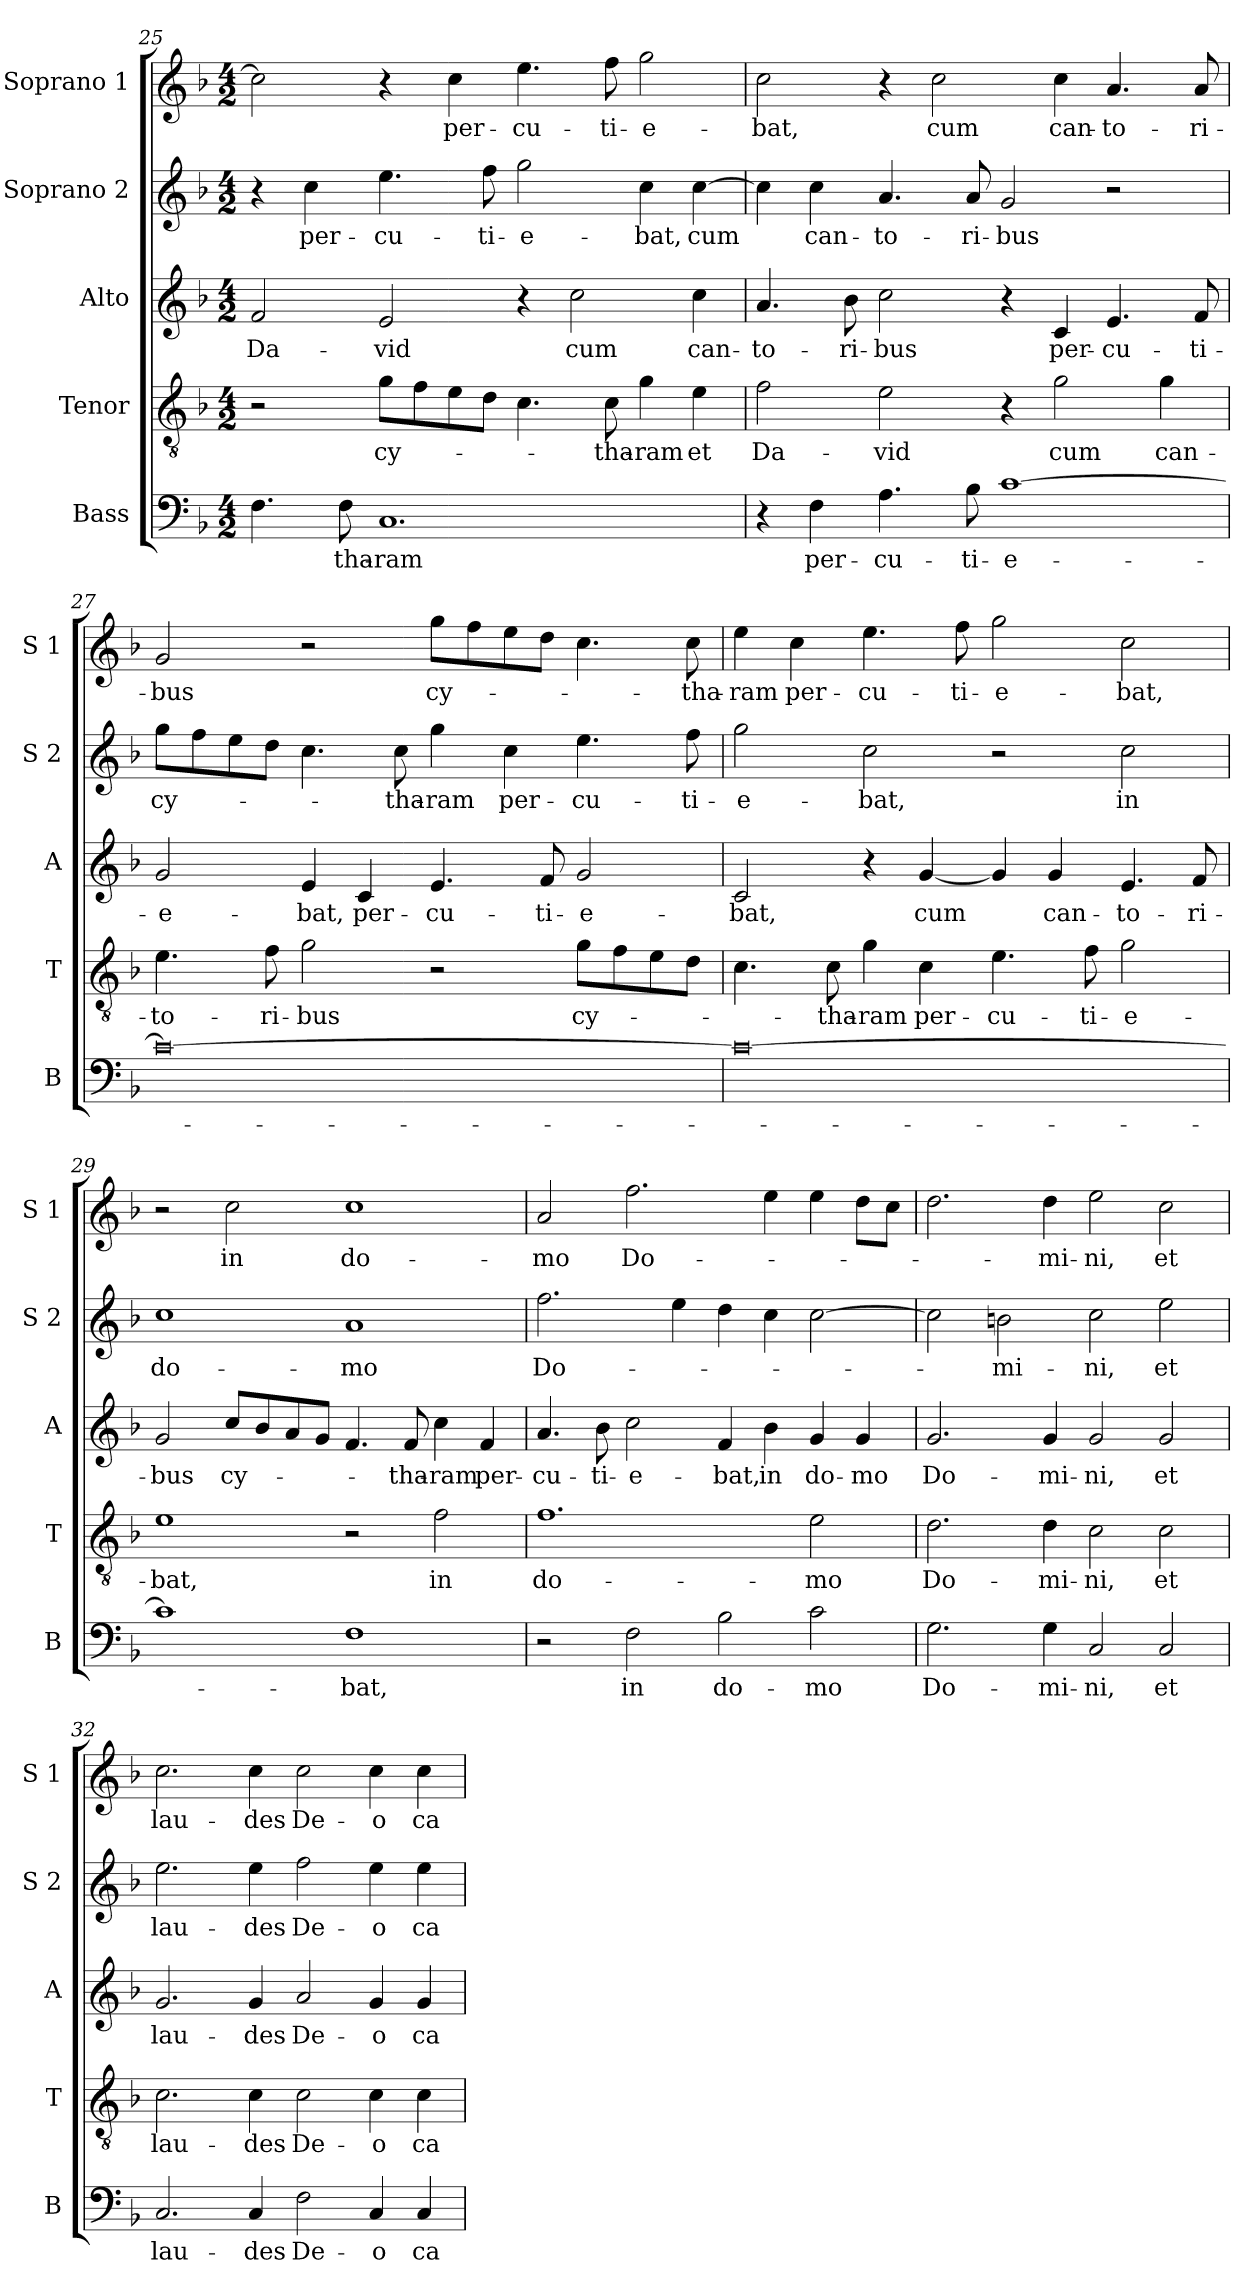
**kern	**text	**kern	**text	**kern	**text	**kern	**text	**kern	**text
*part5	*part5	*part4	*part4	*part3	*part3	*part2	*part2	*part1	*part1
*staff5	*staff5	*staff4	*staff4	*staff3	*staff3	*staff2	*staff2	*staff1	*staff1
*I"Bass	*	*I"Tenor	*	*I"Alto	*	*I"Soprano 2	*	*I"Soprano 1	*
*I'B	*	*I'T	*	*I'A	*	*I'S 2	*	*I'S 1	*
*clefF4	*	*clefGv2	*	*clefG2	*	*clefG2	*	*clefG2	*
*k[b-]	*	*k[b-]	*	*k[b-]	*	*k[b-]	*	*k[b-]	*
*F:	*	*F:	*	*F:	*	*F:	*	*F:	*
*M4/2	*	*M4/2	*	*M4/2	*	*M4/2	*	*M4/2	*
=25	=25	=25	=25	=25	=25	=25	=25	=25	=25
!	!	!	!	!	!LO:LY:b	!	!	!	!
4.F\	.	2r	.	2f/	Da-	4r	.	2cc\]	.
!	!	!	!	!	!	!	!LO:LY:b	!	!
.	.	.	.	.	.	4cc\	per-	.	.
!	!LO:LY:b	!	!	!	!	!	!	!	!
8F\	-tha-	.	.	.	.	.	.	.	.
!	!LO:LY:b	!	!LO:LY:b	!	!LO:LY:b	!	!LO:LY:b	!	!
1.C	-ram	8g\L	cy-	2e/	-vid	4.ee\	-cu-	4r	.
.	.	8f\	.	.	.	.	.	.	.
!	!	!	!	!	!	!	!	!	!LO:LY:b
.	.	8e\	.	.	.	.	.	4cc\	per-
!	!	!	!	!	!	!	!LO:LY:b	!	!
.	.	8d\J	.	.	.	8ff\	-ti-	.	.
!	!	!	!	!	!	!	!LO:LY:b	!	!LO:LY:b
.	.	4.c\	.	4r	.	2gg\	-e-	4.ee\	-cu-
!	!	!	!	!	!LO:LY:b	!	!	!	!
.	.	.	.	2cc\	cum	.	.	.	.
!	!	!	!LO:LY:b	!	!	!	!	!	!LO:LY:b
.	.	8c\	-tha-	.	.	.	.	8ff\	-ti-
!	!	!	!LO:LY:b	!	!	!	!LO:LY:b	!	!LO:LY:b
.	.	4g\	-ram	.	.	4cc\	-bat,	2gg\	-e-
!	!	!	!LO:LY:b	!	!LO:LY:b	!	!LO:LY:b	!	!
.	.	4e\	et	4cc\	can-	[4cc\	cum	.	.
!!LO:PB:g=z
=26	=26	=26	=26	=26	=26	=26	=26	=26	=26
!	!	!	!LO:LY:b	!	!LO:LY:b	!	!	!	!LO:LY:b
4r	.	2f\	Da-	4.a/	-to-	4cc\]	.	2cc\	-bat,
!	!LO:LY:b	!	!	!	!	!	!LO:LY:b	!	!
4F\	per-	.	.	.	.	4cc\	can-	.	.
!	!	!	!	!	!LO:LY:b	!	!	!	!
.	.	.	.	8b-\	-ri-	.	.	.	.
!	!LO:LY:b	!	!LO:LY:b	!	!LO:LY:b	!	!LO:LY:b	!	!
4.A\	-cu-	2e\	-vid	2cc\	-bus	4.a/	-to-	4r	.
!	!	!	!	!	!	!	!	!	!LO:LY:b
.	.	.	.	.	.	.	.	2cc\	cum
!	!LO:LY:b	!	!	!	!	!	!LO:LY:b	!	!
8B-\	-ti-	.	.	.	.	8a/	-ri-	.	.
!	!LO:LY:b	!	!	!	!	!	!LO:LY:b	!	!
[1c	-e-	4r	.	4r	.	2g/	-bus	.	.
!	!	!	!LO:LY:b	!	!LO:LY:b	!	!	!	!LO:LY:b
.	.	2g\	cum	4c/	per-	.	.	4cc\	can-
!	!	!	!	!	!LO:LY:b	!	!	!	!LO:LY:b
.	.	.	.	4.e/	-cu-	2r	.	4.a/	-to-
!	!	!	!LO:LY:b	!	!	!	!	!	!
.	.	4g\	can-	.	.	.	.	.	.
!	!	!	!	!	!LO:LY:b	!	!	!	!LO:LY:b
.	.	.	.	8f/	-ti-	.	.	8a/	-ri-
=27	=27	=27	=27	=27	=27	=27	=27	=27	=27
!	!	!	!LO:LY:b	!	!LO:LY:b	!	!LO:LY:b	!	!LO:LY:b
0c_	.	4.e\	-to-	2g/	-e-	8gg\L	cy-	2g/	-bus
.	.	.	.	.	.	8ff\	.	.	.
.	.	.	.	.	.	8ee\	.	.	.
!	!	!	!LO:LY:b	!	!	!	!	!	!
.	.	8f\	-ri-	.	.	8dd\J	.	.	.
!	!	!	!LO:LY:b	!	!LO:LY:b	!	!	!	!
.	.	2g\	-bus	4e/	-bat,	4.cc\	.	2r	.
!	!	!	!	!	!LO:LY:b	!	!	!	!
.	.	.	.	4c/	per-	.	.	.	.
!	!	!	!	!	!	!	!LO:LY:b	!	!
.	.	.	.	.	.	8cc\	-tha-	.	.
!	!	!	!	!	!LO:LY:b	!	!LO:LY:b	!	!LO:LY:b
.	.	2r	.	4.e/	-cu-	4gg\	-ram	8gg\L	cy-
.	.	.	.	.	.	.	.	8ff\	.
!	!	!	!	!	!	!	!LO:LY:b	!	!
.	.	.	.	.	.	4cc\	per-	8ee\	.
!	!	!	!	!	!LO:LY:b	!	!	!	!
.	.	.	.	8f/	-ti-	.	.	8dd\J	.
!	!	!	!LO:LY:b	!	!LO:LY:b	!	!LO:LY:b	!	!
.	.	8g\L	cy-	2g/	-e-	4.ee\	-cu-	4.cc\	.
.	.	8f\	.	.	.	.	.	.	.
.	.	8e\	.	.	.	.	.	.	.
!	!	!	!	!	!	!	!LO:LY:b	!	!LO:LY:b
.	.	8d\J	.	.	.	8ff\	-ti-	8cc\	-tha-
=28	=28	=28	=28	=28	=28	=28	=28	=28	=28
!	!	!	!	!	!LO:LY:b	!	!LO:LY:b	!	!LO:LY:b
0c_	.	4.c\	.	2c/	-bat,	2gg\	-e-	4ee\	-ram
!	!	!	!	!	!	!	!	!	!LO:LY:b
.	.	.	.	.	.	.	.	4cc\	per-
!	!	!	!LO:LY:b	!	!	!	!	!	!
.	.	8c\	-tha-	.	.	.	.	.	.
!	!	!	!LO:LY:b	!	!	!	!LO:LY:b	!	!LO:LY:b
.	.	4g\	-ram	4r	.	2cc\	-bat,	4.ee\	-cu-
!	!	!	!LO:LY:b	!	!LO:LY:b	!	!	!	!
.	.	4c\	per-	[4g/	cum	.	.	.	.
!	!	!	!	!	!	!	!	!	!LO:LY:b
.	.	.	.	.	.	.	.	8ff\	-ti-
!	!	!	!LO:LY:b	!	!	!	!	!	!LO:LY:b
.	.	4.e\	-cu-	4g/]	.	2r	.	2gg\	-e-
!	!	!	!	!	!LO:LY:b	!	!	!	!
.	.	.	.	4g/	can-	.	.	.	.
!	!	!	!LO:LY:b	!	!	!	!	!	!
.	.	8f\	-ti-	.	.	.	.	.	.
!	!	!	!LO:LY:b	!	!LO:LY:b	!	!LO:LY:b	!	!LO:LY:b
.	.	2g\	-e-	4.e/	-to-	2cc\	in	2cc\	-bat,
!	!	!	!	!	!LO:LY:b	!	!	!	!
.	.	.	.	8f/	-ri-	.	.	.	.
!!LO:LB:g=z
=29	=29	=29	=29	=29	=29	=29	=29	=29	=29
!	!	!	!LO:LY:b	!	!LO:LY:b	!	!LO:LY:b	!	!
1c]	.	1e	-bat,	2g/	-bus	1cc	do-	2r	.
!	!	!	!	!	!LO:LY:b	!	!	!	!LO:LY:b
.	.	.	.	8cc/L	cy-	.	.	2cc\	in
.	.	.	.	8b-/	.	.	.	.	.
.	.	.	.	8a/	.	.	.	.	.
.	.	.	.	8g/J	.	.	.	.	.
!	!LO:LY:b	!	!	!	!	!	!LO:LY:b	!	!LO:LY:b
1F	-bat,	2r	.	4.f/	.	1a	-mo	1cc	do-
!	!	!	!	!	!LO:LY:b	!	!	!	!
.	.	.	.	8f/	-tha-	.	.	.	.
!	!	!	!LO:LY:b	!	!LO:LY:b	!	!	!	!
.	.	2f\	in	4cc\	-ram	.	.	.	.
!	!	!	!	!	!LO:LY:b	!	!	!	!
.	.	.	.	4f/	per-	.	.	.	.
=30	=30	=30	=30	=30	=30	=30	=30	=30	=30
!	!	!	!LO:LY:b	!	!LO:LY:b	!	!LO:LY:b	!	!LO:LY:b
2r	.	1.f	do-	4.a/	-cu-	2.ff\	Do-	2a/	-mo
!	!	!	!	!	!LO:LY:b	!	!	!	!
.	.	.	.	8b-\	-ti-	.	.	.	.
!	!LO:LY:b	!	!	!	!LO:LY:b	!	!	!	!LO:LY:b
2F\	in	.	.	2cc\	-e-	.	.	2.ff\	Do-
.	.	.	.	.	.	4ee\	.	.	.
!	!LO:LY:b	!	!	!	!LO:LY:b	!	!	!	!
2B-\	do-	.	.	4f/	-bat,	4dd\	.	.	.
!	!	!	!	!	!LO:LY:b	!	!	!	!
.	.	.	.	4b-\	in	4cc\	.	4ee\	.
!	!LO:LY:b	!	!LO:LY:b	!	!LO:LY:b	!	!	!	!
2c\	-mo	2e\	-mo	4g/	do-	[2cc\	.	4ee\	.
!	!	!	!	!	!LO:LY:b	!	!	!	!
.	.	.	.	4g/	-mo	.	.	8dd\L	.
.	.	.	.	.	.	.	.	8cc\J	.
=31	=31	=31	=31	=31	=31	=31	=31	=31	=31
!	!LO:LY:b	!	!LO:LY:b	!	!LO:LY:b	!	!	!	!
2.G\	Do-	2.d\	Do-	2.g/	Do-	2cc\]	.	2.dd\	.
!	!	!	!	!	!	!	!LO:LY:b	!	!
.	.	.	.	.	.	2bn\	-mi-	.	.
!	!LO:LY:b	!	!LO:LY:b	!	!LO:LY:b	!	!	!	!LO:LY:b
4G\	-mi-	4d\	-mi-	4g/	-mi-	.	.	4dd\	-mi-
!	!LO:LY:b	!	!LO:LY:b	!	!LO:LY:b	!	!LO:LY:b	!	!LO:LY:b
2C/	-ni,	2c\	-ni,	2g/	-ni,	2cc\	-ni,	2ee\	-ni,
!	!LO:LY:b	!	!LO:LY:b	!	!LO:LY:b	!	!LO:LY:b	!	!LO:LY:b
2C/	et	2c\	et	2g/	et	2ee\	et	2cc\	et
!!LO:LB:g=z
=32	=32	=32	=32	=32	=32	=32	=32	=32	=32
!	!LO:LY:b	!	!LO:LY:b	!	!LO:LY:b	!	!LO:LY:b	!	!LO:LY:b
2.C/	lau-	2.c\	lau-	2.g/	lau-	2.ee\	lau-	2.cc\	lau-
!	!LO:LY:b	!	!LO:LY:b	!	!LO:LY:b	!	!LO:LY:b	!	!LO:LY:b
4C/	-des	4c\	-des	4g/	-des	4ee\	-des	4cc\	-des
!	!LO:LY:b	!	!LO:LY:b	!	!LO:LY:b	!	!LO:LY:b	!	!LO:LY:b
2F\	De-	2c\	De-	2a/	De-	2ff\	De-	2cc\	De-
!	!LO:LY:b	!	!LO:LY:b	!	!LO:LY:b	!	!LO:LY:b	!	!LO:LY:b
4C/	-o	4c\	-o	4g/	-o	4ee\	-o	4cc\	-o
!	!LO:LY:b	!	!LO:LY:b	!	!LO:LY:b	!	!LO:LY:b	!	!LO:LY:b
4C/	ca-	4c\	ca-	4g/	ca-	4ee\	ca-	4cc\	ca-
=	=	=	=	=	=	=	=	=	=
*-	*-	*-	*-	*-	*-	*-	*-	*-	*-
